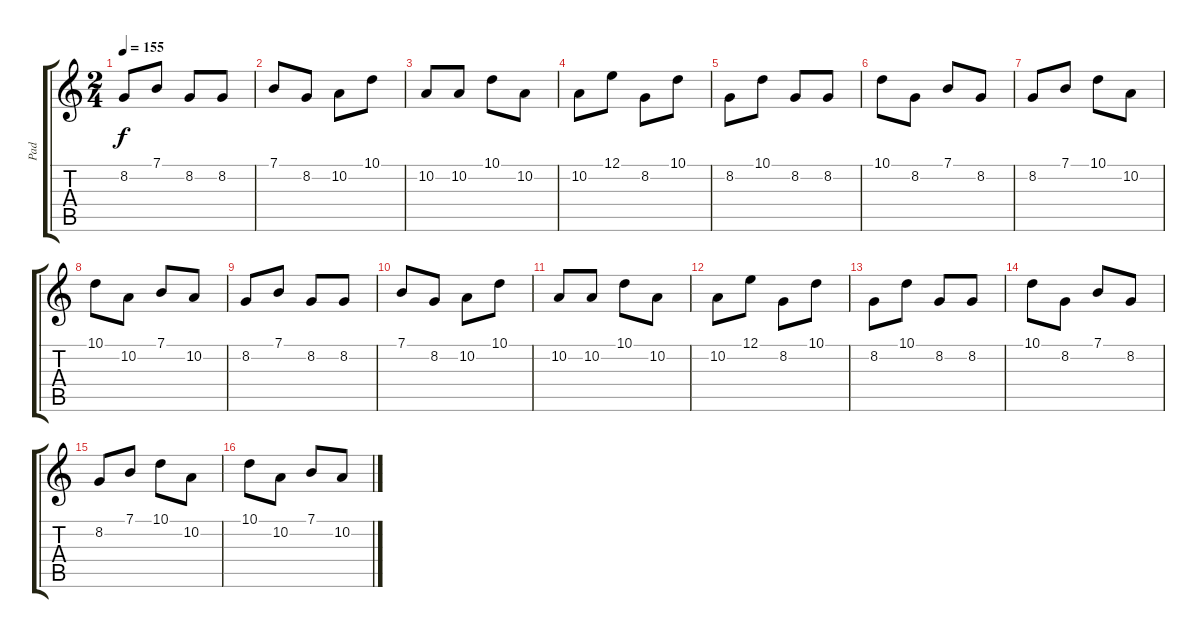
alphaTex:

\track ("Pad" "Pad") {instrument pad7halo}
\staff {score tabs}
\tuning (E4 B3 G3 D3 A2 E2) {hide}
\ts (2 4)
\tempo 155
\clef g2
\ks c
8.2.8{dy f instrument pad7halo} 7.1.8 8.2.8 8.2.8 |
7.1.8 8.2.8 10.2.8 10.1.8 |
10.2.8 10.2.8 10.1.8 10.2.8 |
10.2.8 12.1.8 8.2.8 10.1.8 |
8.2.8 10.1.8 8.2.8 8.2.8 |
10.1.8 8.2.8 7.1.8 8.2.8 |
8.2.8 7.1.8 10.1.8 10.2.8 |
10.1.8 10.2.8 7.1.8 10.2.8 |
8.2.8 7.1.8 8.2.8 8.2.8 |
7.1.8 8.2.8 10.2.8 10.1.8 |
10.2.8 10.2.8 10.1.8 10.2.8 |
10.2.8 12.1.8 8.2.8 10.1.8 |
8.2.8 10.1.8 8.2.8 8.2.8 |
10.1.8 8.2.8 7.1.8 8.2.8 |
8.2.8 7.1.8 10.1.8 10.2.8 |
10.1.8 10.2.8 7.1.8 10.2.8
